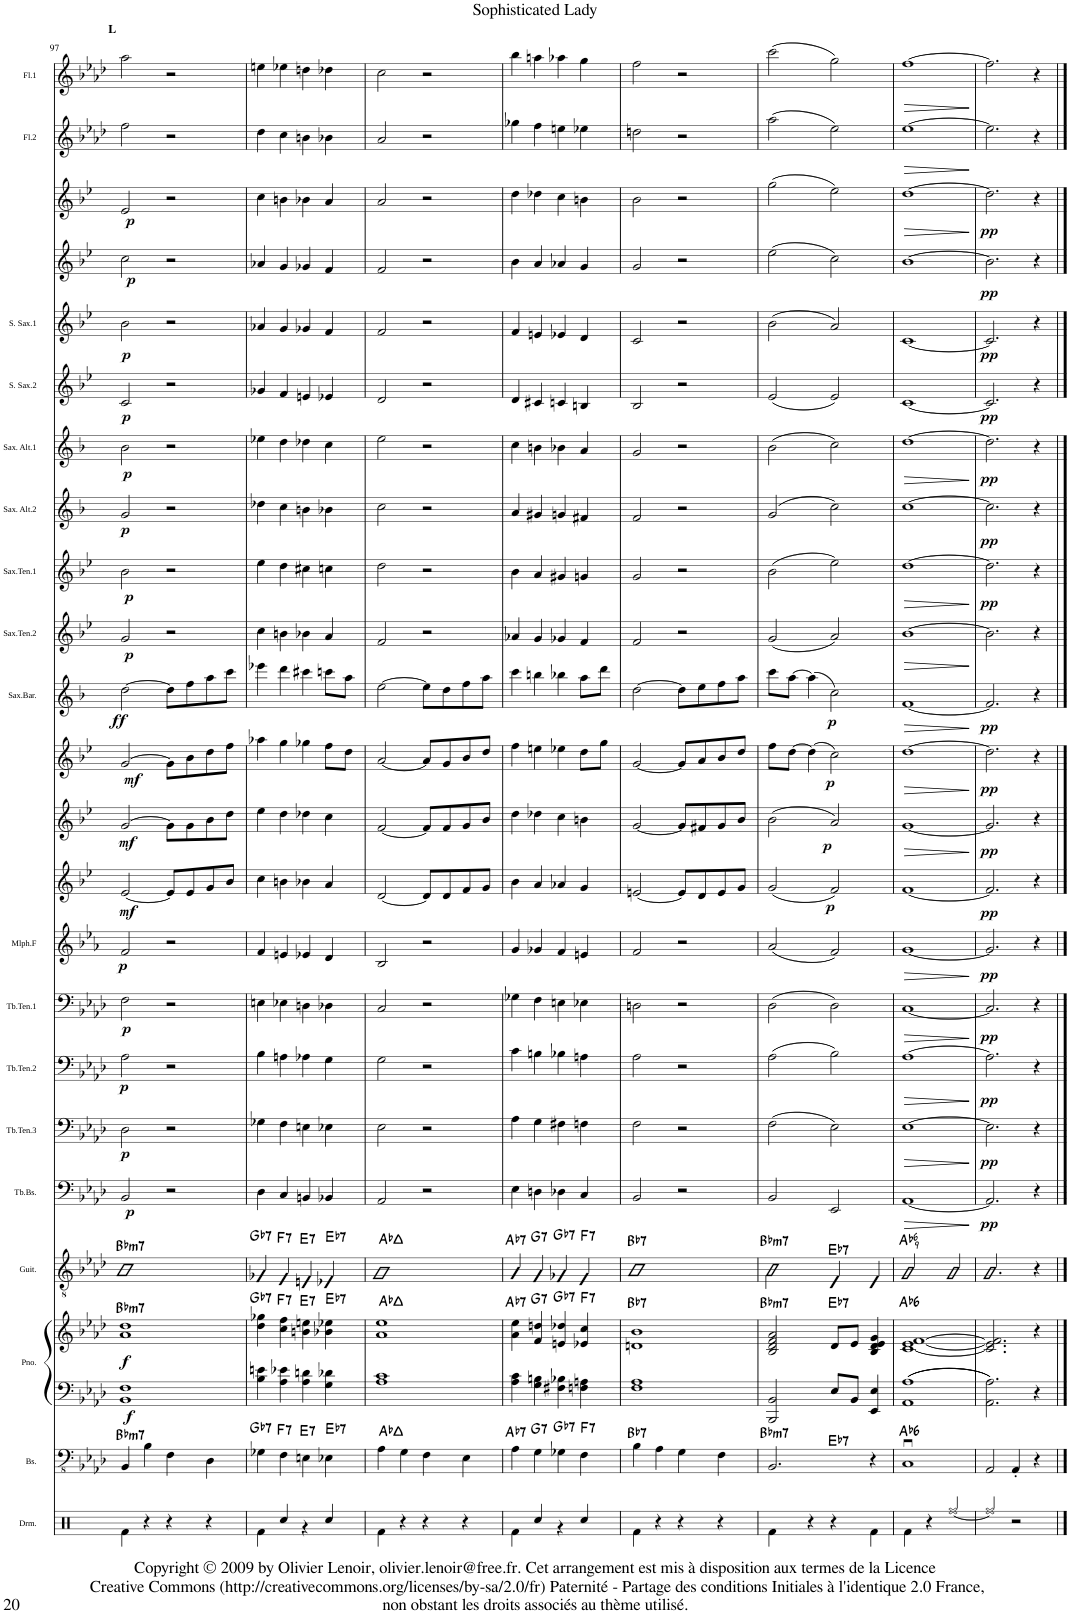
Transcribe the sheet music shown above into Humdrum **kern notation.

**kern	**kern	**harte	**kern	**kern	**dynam	**harte	**kern	**harte	**kern	**dynam	**kern	**dynam	**kern	**dynam	**kern	**dynam	**kern	**dynam	**kern	**dynam	**kern	**dynam	**kern	**dynam	**kern	**dynam	**kern	**dynam	**kern	**dynam	**kern	**dynam	**kern	**dynam	**kern	**dynam	**kern	**dynam	**kern	**dynam	**kern	**dynam	**kern	**dynam	**kern	**dynam
*part23	*part22	*part22	*part21	*part21	*part21	*part21	*part20	*part20	*part19	*part19	*part18	*part18	*part17	*part17	*part16	*part16	*part15	*part15	*part14	*part14	*part13	*part13	*part12	*part12	*part11	*part11	*part10	*part10	*part9	*part9	*part8	*part8	*part7	*part7	*part6	*part6	*part5	*part5	*part4	*part4	*part3	*part3	*part2	*part2	*part1	*part1
*staff24	*staff23	*	*staff22	*staff21	*staff21/22	*	*staff20	*	*staff19	*staff19	*staff18	*staff18	*staff17	*staff17	*staff16	*staff16	*staff15	*staff15	*staff14	*staff14	*staff13	*staff13	*staff12	*staff12	*staff11	*staff11	*staff10	*staff10	*staff9	*staff9	*staff8	*staff8	*staff7	*staff7	*staff6	*staff6	*staff5	*staff5	*staff4	*staff4	*staff3	*staff3	*staff2	*staff2	*staff1	*staff1
*I"Drums	*I"Bass	*	*I"Piano	*	*	*	*I"Guitar	*	*I"Trombone Basse	*	*I"Trombone Tenor 3	*	*I"Trombone Tenor 2	*	*I"Trombone Tenor 1	*	*I"Mellophone F	*	*I"Trumpet_Bb_3	*	*I"Trumpet_Bb_2	*	*I"Trumpet_Bb_1	*	*I"Saxophone Baryton	*	*I"Saxophone Ténor 2	*	*I"Saxophone Ténor 1	*	*I"Saxophone Alto 2	*	*I"Saxophone Alto 1	*	*I"Saxophone Soprano 2	*	*I"Saxophone Soprano 1	*	*I"Clarinette_Bb_2	*	*I"Clarinette_Bb_1	*	*I"Flûte 2	*	*I"Flûte 1	*
*I'Drm.	*I'Bs.	*	*I'Pno.	*	*	*	*I'Guit.	*	*I'Tb.Bs.	*	*I'Tb.Ten.3	*	*I'Tb.Ten.2	*	*I'Tb.Ten.1	*	*I'Mlph.F	*	*I'Tpt	*	*I'Tpt	*	*I'Tpt	*	*I'Sax.Bar.	*	*	*	*	*	*I'Sax. Alt.2	*	*I'Sax. Alt.1	*	*	*	*	*	*I'Cl	*	*I'Cl	*	*I'Fl.2	*	*I'Fl.1	*
!!LO:PB:g=z
*clefX	*clefFv4	*	*clefF4	*clefG2	*	*	*clefGv2	*	*clefF4	*	*clefF4	*	*clefF4	*	*clefF4	*	*clefG2	*	*clefG2	*	*clefG2	*	*clefG2	*	*clefG2	*	*clefG2	*	*clefG2	*	*clefG2	*	*clefG2	*	*clefG2	*	*clefG2	*	*clefG2	*	*clefG2	*	*clefG2	*	*clefG2	*
*	*	*	*	*	*	*	*	*	*	*	*	*	*	*	*	*	*Trd4c7	*	*Trd1c2	*	*Trd1c2	*	*Trd1c2	*	*Trd12c21	*	*Trd8c14	*	*Trd8c14	*	*Trd5c9	*	*Trd5c9	*	*Trd1c2	*	*Trd1c2	*	*Trd1c2	*	*Trd1c2	*	*	*	*	*
*k[]	*k[b-e-a-d-]	*	*k[b-e-a-d-]	*k[b-e-a-d-]	*	*	*k[b-e-a-d-]	*	*k[b-e-a-d-]	*	*k[b-e-a-d-]	*	*k[b-e-a-d-]	*	*k[b-e-a-d-]	*	*k[b-e-a-]	*	*k[b-e-]	*	*k[b-e-]	*	*k[b-e-]	*	*k[b-]	*	*k[b-e-]	*	*k[b-e-]	*	*k[b-]	*	*k[b-]	*	*k[b-e-]	*	*k[b-e-]	*	*k[b-e-]	*	*k[b-e-]	*	*k[b-e-a-d-]	*	*k[b-e-a-d-]	*
*M4/4	*M4/4	*	*M4/4	*M4/4	*	*	*M4/4	*	*M4/4	*	*M4/4	*	*M4/4	*	*M4/4	*	*M4/4	*	*M4/4	*	*M4/4	*	*M4/4	*	*M4/4	*	*M4/4	*	*M4/4	*	*M4/4	*	*M4/4	*	*M4/4	*	*M4/4	*	*M4/4	*	*M4/4	*	*M4/4	*	*M4/4	*
=97	=97	=97	=97	=97	=97	=97	=97	=97	=97	=97	=97	=97	=97	=97	=97	=97	=97	=97	=97	=97	=97	=97	=97	=97	=97	=97	=97	=97	=97	=97	=97	=97	=97	=97	=97	=97	=97	=97	=97	=97	=97	=97	=97	=97	=97	=97
*^	*	*	*	*	*	*	*	*	*	*	*	*	*	*	*	*	*	*	*	*	*	*	*	*	*	*	*	*	*	*	*	*	*	*	*	*	*	*	*	*	*	*	*	*	*	*
!	!	!	!	!	!	!	!	!	!	!	!	!	!	!	!	!	!	!	!	!	!	!	!	!	!	!	!	!	!	!	!	!	!	!	!	!	!	!	!	!	!	!	!	!	!	!LO:TX:a:B:t=L	!
!	!	!	!	!	!	!LO:DY:b=2	!	!	!	!	!	!	!	!	!	!	!	!	!	!	!	!	!	!	!	!	!	!	!	!	!	!	!	!	!	!	!	!	!	!	!	!	!	!	!	!	!
!	!	!	!LO:H:kt=m7	!	!	!LO:DY:n=1:b	!LO:H:kt=m7	!	!LO:H:kt=m7	!	!LO:DY:b	!	!LO:DY:b	!	!LO:DY:b	!	!LO:DY:b	!	!LO:DY:b	!	!LO:DY:b	!	!LO:DY:b	!	!LO:DY:b	!	!LO:DY:b	!	!LO:DY:b	!	!LO:DY:b	!	!LO:DY:b	!	!LO:DY:b	!	!LO:DY:b	!	!LO:DY:b	!	!LO:DY:b	!	!LO:DY:b	!	!	!	!
4ryy	4Rf\	4BBB-/	Bb:min7	1BB- 1F	1a- 1dd-	f f	Bb:min7	1B-	Bb:min7	2BB-/	p	2D-\	p	2A-\	p	2F\	p	2f/	p	[2e-/	mf	[2g/	mf	[2g/	mf	[2dd\	ff	2g/	p	2b-\	p	2g/	p	2b-\	p	2c/	p	2b-\	p	2cc\	p	2e-/	p	2ff\	.	2aa-\	.
4r	2.ryy	4BB-\	.	.	.	.	.	.	.	.	.	.	.	.	.	.	.	.	.	.	.	.	.	.	.	.	.	.	.	.	.	.	.	.	.	.	.	.	.	.	.	.	.	.	.	.	.
4r	.	4FF\	.	.	.	.	.	.	.	2r	.	2r	.	2r	.	2r	.	2r	.	8e-/L]	.	8g\L]	.	8g\L]	.	8dd\L]	.	2r	.	2r	.	2r	.	2r	.	2r	.	2r	.	2r	.	2r	.	2r	.	2r	.
.	.	.	.	.	.	.	.	.	.	.	.	.	.	.	.	.	.	.	.	8e-/	.	8g\	.	8b-\	.	8ff\	.	.	.	.	.	.	.	.	.	.	.	.	.	.	.	.	.	.	.	.	.
4r	.	4DD-\	.	.	.	.	.	.	.	.	.	.	.	.	.	.	.	.	.	8g/	.	8b-\	.	8dd\	.	8aa\	.	.	.	.	.	.	.	.	.	.	.	.	.	.	.	.	.	.	.	.	.
.	.	.	.	.	.	.	.	.	.	.	.	.	.	.	.	.	.	.	.	8b-/J	.	8dd\J	.	8ff\J	.	8ccc\J	.	.	.	.	.	.	.	.	.	.	.	.	.	.	.	.	.	.	.	.	.
=98	=98	=98	=98	=98	=98	=98	=98	=98	=98	=98	=98	=98	=98	=98	=98	=98	=98	=98	=98	=98	=98	=98	=98	=98	=98	=98	=98	=98	=98	=98	=98	=98	=98	=98	=98	=98	=98	=98	=98	=98	=98	=98	=98	=98	=98	=98	=98
*	*^	*	*	*	*	*	*	*	*	*	*	*	*	*	*	*	*	*	*	*	*	*	*	*	*	*	*	*	*	*	*	*	*	*	*	*	*	*	*	*	*	*	*	*	*	*	*
!	!	!	!	!LO:H:kt=7	!	!	!	!LO:H:kt=7	!	!LO:H:kt=7	!	!	!	!	!	!	!	!	!	!	!	!	!	!	!	!	!	!	!	!	!	!	!	!	!	!	!	!	!	!	!	!	!	!	!	!	!	!
4ryy	4ryy	4Rf\	4GG-X\	Gb:7	4B-\ 4en\	4dd-\ 4gg-X\	.	Gb:7	4G-X/	Gb:7	4D-\	.	4G-X\	.	4B-\	.	4En\	.	4f/	.	4cc\	.	4ee-\	.	4aa-X\	.	4eee-X\	.	4cc\	.	4ee-\	.	4dd-X\	.	4ee-X\	.	4g-X/	.	4a-X/	.	4a-X/	.	4cc\	.	4dd-\	.	4een\	.
!	!	!	!	!LO:H:kt=7	!	!	!	!LO:H:kt=7	!	!LO:H:kt=7	!	!	!	!	!	!	!	!	!	!	!	!	!	!	!	!	!	!	!	!	!	!	!	!	!	!	!	!	!	!	!	!	!	!	!	!	!	!
4ryy	4Rcc/	2.ryy	4FF\	F:7	4A-\ 4e-X\	4cc\ 4ff\	.	F:7	4F/	F:7	4C/	.	4F\	.	4An\	.	4E-X\	.	4en/	.	4bn\	.	4dd\	.	4gg\	.	4ddd\	.	4bn\	.	4dd\	.	4cc\	.	4dd\	.	4f/	.	4g/	.	4g/	.	4bn\	.	4cc\	.	4ee-X\	.
!	!	!	!	!LO:H:kt=7	!	!	!	!LO:H:kt=7	!	!LO:H:kt=7	!	!	!	!	!	!	!	!	!	!	!	!	!	!	!	!	!	!	!	!	!	!	!	!	!	!	!	!	!	!	!	!	!	!	!	!	!	!
4ryy	4r	.	4EEn\	E:7	4A-\ 4dn\	4bn\ 4een\	.	E:7	4En/	E:7	4BBn/	.	4En\	.	4A-X\	.	4Dn\	.	4e-X/	.	4b-X\	.	4dd-X\	.	4gg-X\	.	4ccc#X\	.	4b-X\	.	4cc#X\	.	4bn\	.	4dd-X\	.	4en/	.	4g-X/	.	4g-X/	.	4b-X\	.	4bn\	.	4ddn\	.
!	!	!	!	!LO:H:kt=7	!	!	!	!LO:H:kt=7	!	!LO:H:kt=7	!	!	!	!	!	!	!	!	!	!	!	!	!	!	!	!	!	!	!	!	!	!	!	!	!	!	!	!	!	!	!	!	!	!	!	!	!	!
4ryy	4Rcc/	.	4EE-X\	Eb:7	4G\ 4d-X\	4b-X\ 4ee-X\	.	Eb:7	4E-X/	Eb:7	4BB-X/	.	4E-X\	.	4G\	.	4D-X\	.	4d/	.	4a/	.	4cc\	.	8ff\L	.	8cccn\L	.	4a/	.	4ccn\	.	4b-X\	.	4cc\	.	4e-X/	.	4f/	.	4f/	.	4a/	.	4b-X\	.	4dd-X\	.
.	.	.	.	.	.	.	.	.	.	.	.	.	.	.	.	.	.	.	.	.	.	.	.	.	8dd\J	.	8aa\J	.	.	.	.	.	.	.	.	.	.	.	.	.	.	.	.	.	.	.	.	.
*	*v	*v	*	*	*	*	*	*	*	*	*	*	*	*	*	*	*	*	*	*	*	*	*	*	*	*	*	*	*	*	*	*	*	*	*	*	*	*	*	*	*	*	*	*	*	*	*	*
=99	=99	=99	=99	=99	=99	=99	=99	=99	=99	=99	=99	=99	=99	=99	=99	=99	=99	=99	=99	=99	=99	=99	=99	=99	=99	=99	=99	=99	=99	=99	=99	=99	=99	=99	=99	=99	=99	=99	=99	=99	=99	=99	=99	=99	=99	=99	=99
4ryy	4Rf\	4AA-\	Ab:maj	1A- 1c	1a- 1ee-	.	Ab:maj	1A-	Ab:maj	2AA-/	.	2E-\	.	2G\	.	2C/	.	2B-/	.	[2d/	.	[2f/	.	[2a/	.	[2ee\	.	2f/	.	2dd\	.	2cc\	.	2ee\	.	2d/	.	2f/	.	2f/	.	2a/	.	2a-/	.	2cc\	.
4r	2.ryy	4GG\	.	.	.	.	.	.	.	.	.	.	.	.	.	.	.	.	.	.	.	.	.	.	.	.	.	.	.	.	.	.	.	.	.	.	.	.	.	.	.	.	.	.	.	.	.
4r	.	4FF\	.	.	.	.	.	.	.	2r	.	2r	.	2r	.	2r	.	2r	.	8d/L]	.	8f/L]	.	8a/L]	.	8ee\L]	.	2r	.	2r	.	2r	.	2r	.	2r	.	2r	.	2r	.	2r	.	2r	.	2r	.
.	.	.	.	.	.	.	.	.	.	.	.	.	.	.	.	.	.	.	.	8d/	.	8f/	.	8g/	.	8dd\	.	.	.	.	.	.	.	.	.	.	.	.	.	.	.	.	.	.	.	.	.
4r	.	4EE-\	.	.	.	.	.	.	.	.	.	.	.	.	.	.	.	.	.	8f/	.	8g/	.	8b-/	.	8ff\	.	.	.	.	.	.	.	.	.	.	.	.	.	.	.	.	.	.	.	.	.
.	.	.	.	.	.	.	.	.	.	.	.	.	.	.	.	.	.	.	.	8g/J	.	8b-/J	.	8dd/J	.	8aa\J	.	.	.	.	.	.	.	.	.	.	.	.	.	.	.	.	.	.	.	.	.
=100	=100	=100	=100	=100	=100	=100	=100	=100	=100	=100	=100	=100	=100	=100	=100	=100	=100	=100	=100	=100	=100	=100	=100	=100	=100	=100	=100	=100	=100	=100	=100	=100	=100	=100	=100	=100	=100	=100	=100	=100	=100	=100	=100	=100	=100	=100	=100
*	*^	*	*	*	*	*	*	*	*	*	*	*	*	*	*	*	*	*	*	*	*	*	*	*	*	*	*	*	*	*	*	*	*	*	*	*	*	*	*	*	*	*	*	*	*	*	*
!	!	!	!	!LO:H:kt=7	!	!	!	!LO:H:kt=7	!	!LO:H:kt=7	!	!	!	!	!	!	!	!	!	!	!	!	!	!	!	!	!	!	!	!	!	!	!	!	!	!	!	!	!	!	!	!	!	!	!	!	!	!
4ryy	4ryy	4Rf\	4AA-\	Ab:7	4A-\ 4c\	4a-\ 4ee-\	.	Ab:7	4A-/	Ab:7	4E-\	.	4A-\	.	4c\	.	4G-X\	.	4g/	.	4b-\	.	4dd\	.	4ff\	.	4ccc\	.	4a-X/	.	4b-\	.	4a/	.	4cc\	.	4d/	.	4f/	.	4b-\	.	4dd\	.	4gg-X\	.	4bb-\	.
!	!	!	!	!LO:H:kt=7	!	!	!	!LO:H:kt=7	!	!LO:H:kt=7	!	!	!	!	!	!	!	!	!	!	!	!	!	!	!	!	!	!	!	!	!	!	!	!	!	!	!	!	!	!	!	!	!	!	!	!	!	!
4ryy	4Rcc/	2.ryy	4GG\	G:7	4G\ 4Bn\	4f/ 4ddn/	.	G:7	4G/	G:7	4Dn\	.	4G\	.	4Bn\	.	4F\	.	4g-X/	.	4a/	.	4dd-X\	.	4een\	.	4bbn\	.	4g/	.	4a/	.	4g#X/	.	4bn\	.	4c#X/	.	4en/	.	4a/	.	4dd-X\	.	4ff\	.	4aan\	.
!	!	!	!	!LO:H:kt=7	!	!	!	!LO:H:kt=7	!	!LO:H:kt=7	!	!	!	!	!	!	!	!	!	!	!	!	!	!	!	!	!	!	!	!	!	!	!	!	!	!	!	!	!	!	!	!	!	!	!	!	!	!
4ryy	4r	.	4GG-X\	Gb:7	4F#X\ 4B-X\	4en/ 4dd-X/	.	Gb:7	4G-X/	Gb:7	4D-X\	.	4F#X\	.	4B-X\	.	4En\	.	4f/	.	4a-X/	.	4cc\	.	4ee-X\	.	4bb-X\	.	4g-X/	.	4g#X/	.	4gn/	.	4b-X\	.	4cn/	.	4e-X/	.	4a-X/	.	4cc\	.	4een\	.	4aa-X\	.
!	!	!	!	!LO:H:kt=7	!	!	!	!LO:H:kt=7	!	!LO:H:kt=7	!	!	!	!	!	!	!	!	!	!	!	!	!	!	!	!	!	!	!	!	!	!	!	!	!	!	!	!	!	!	!	!	!	!	!	!	!	!
4ryy	4Rcc/	.	4FF\	F:7	4Fn\ 4An\	4e-X/ 4cc/	.	F:7	4F/	F:7	4C/	.	4Fn\	.	4An\	.	4E-X\	.	4en/	.	4g/	.	4bn\	.	8dd\L	.	8aa\L	.	4f/	.	4gn/	.	4f#X/	.	4a/	.	4Bn/	.	4d/	.	4g/	.	4bn\	.	4ee-X\	.	4gg\	.
.	.	.	.	.	.	.	.	.	.	.	.	.	.	.	.	.	.	.	.	.	.	.	.	.	8gg\J	.	8ddd\J	.	.	.	.	.	.	.	.	.	.	.	.	.	.	.	.	.	.	.	.	.
*	*v	*v	*	*	*	*	*	*	*	*	*	*	*	*	*	*	*	*	*	*	*	*	*	*	*	*	*	*	*	*	*	*	*	*	*	*	*	*	*	*	*	*	*	*	*	*	*	*
=101	=101	=101	=101	=101	=101	=101	=101	=101	=101	=101	=101	=101	=101	=101	=101	=101	=101	=101	=101	=101	=101	=101	=101	=101	=101	=101	=101	=101	=101	=101	=101	=101	=101	=101	=101	=101	=101	=101	=101	=101	=101	=101	=101	=101	=101	=101	=101
!	!	!	!LO:H:kt=7	!	!	!	!LO:H:kt=7	!	!LO:H:kt=7	!	!	!	!	!	!	!	!	!	!	!	!	!	!	!	!	!	!	!	!	!	!	!	!	!	!	!	!	!	!	!	!	!	!	!	!	!	!
4ryy	4Rf\	4BB-\	Bb:7	1F 1A-	1dn 1b-	.	Bb:7	1B-	Bb:7	2BB-/	.	2F\	.	2A-\	.	2Dn\	.	2f/	.	[2en/	.	[2g/	.	[2g/	.	[2dd\	.	2f/	.	2g/	.	2f/	.	2g/	.	2B-/	.	2c/	.	2g/	.	2b-\	.	2ddn\	.	2ff\	.
4r	2.ryy	4AA-\	.	.	.	.	.	.	.	.	.	.	.	.	.	.	.	.	.	.	.	.	.	.	.	.	.	.	.	.	.	.	.	.	.	.	.	.	.	.	.	.	.	.	.	.	.
4r	.	4GG\	.	.	.	.	.	.	.	2r	.	2r	.	2r	.	2r	.	2r	.	8e/L]	.	8g/L]	.	8g/L]	.	8dd\L]	.	2r	.	2r	.	2r	.	2r	.	2r	.	2r	.	2r	.	2r	.	2r	.	2r	.
.	.	.	.	.	.	.	.	.	.	.	.	.	.	.	.	.	.	.	.	8d/	.	8f#X/	.	8a/	.	8ee\	.	.	.	.	.	.	.	.	.	.	.	.	.	.	.	.	.	.	.	.	.
4r	.	4FF\	.	.	.	.	.	.	.	.	.	.	.	.	.	.	.	.	.	8e/	.	8g/	.	8b-/	.	8ff\	.	.	.	.	.	.	.	.	.	.	.	.	.	.	.	.	.	.	.	.	.
.	.	.	.	.	.	.	.	.	.	.	.	.	.	.	.	.	.	.	.	8g/J	.	8b-/J	.	8dd/J	.	8aa\J	.	.	.	.	.	.	.	.	.	.	.	.	.	.	.	.	.	.	.	.	.
=102	=102	=102	=102	=102	=102	=102	=102	=102	=102	=102	=102	=102	=102	=102	=102	=102	=102	=102	=102	=102	=102	=102	=102	=102	=102	=102	=102	=102	=102	=102	=102	=102	=102	=102	=102	=102	=102	=102	=102	=102	=102	=102	=102	=102	=102	=102	=102
*	*^	*	*	*	*	*	*	*	*	*	*	*	*	*	*	*	*	*	*	*	*	*	*	*	*	*	*	*	*	*	*	*	*	*	*	*	*	*	*	*	*	*	*	*	*	*	*
!	!	!	!	!LO:H:kt=m7	!	!	!	!LO:H:kt=m7	!	!LO:H:kt=m7	!	!	!	!	!	!	!	!	!	!	!	!	!	!	!	!	!	!	!	!	!	!	!	!	!	!	!	!	!	!	!	!	!	!	!	!	!	!
*	*	*	*^	*	*	*	*	*	*	*	*	*	*	*	*	*	*	*	*	*	*	*	*	*	*	*	*	*	*	*	*	*	*	*	*	*	*	*	*	*	*	*	*	*	*	*	*	*
4ryy	2.ryy	4Rf\	2.BBB-/	2ryy	Bb:min7	2BBB-/ 2BB-/	2B-/ 2d-/ 2f/ 2a-/	.	Bb:min7	2B-\	Bb:min7	2BB-/	.	(2F\	.	(2A-\	.	(2D-\	.	(2a-/	.	(2g/	.	(2b-\	.	8ff\L	.	8ccc\L	.	(2g/	.	(2b-\	.	(2g/	.	(2b-\	.	(2e-/	.	(2b-\	.	(2ee-\	.	(2gg\	.	(2aa-\	.	(2ccc\	.
.	.	.	.	.	.	.	.	.	.	.	.	.	.	.	.	.	.	.	.	.	.	.	.	.	.	[8dd\J	.	[8aa\J	.	.	.	.	.	.	.	.	.	.	.	.	.	.	.	.	.	.	.	.	.
4r	.	2.ryy	.	.	.	.	.	.	.	.	.	.	.	.	.	.	.	.	.	.	.	.	.	.	.	(4dd\]	.	(4aa\]	.	.	.	.	.	.	.	.	.	.	.	.	.	.	.	.	.	.	.	.	.
!	!	!	!	!	!LO:H:kt=7	!	!	!	!LO:H:kt=7	!	!LO:H:kt=7	!	!	!	!	!	!	!	!	!	!	!	!LO:DY:b	!	!LO:DY:b	!	!LO:DY:b	!	!LO:DY:b	!	!	!	!	!	!	!	!	!	!	!	!	!	!	!	!	!	!	!	!
4r	.	.	.	2ryy	Eb:7	8E-/L	8d-/L	.	Eb:7	4E-/	Eb:7	2EE-/	.	2E-\)	.	2B-\)	.	2D-\)	.	2f/)	.	2f/)	p	2a/)	p	2cc\)	p	2cc\)	p	2a/)	.	2ee-\)	.	2cc\)	.	2cc\)	.	2e-/)	.	2a/)	.	2cc\)	.	2ee-\)	.	2ee-\)	.	2gg\)	.
.	.	.	.	.	.	8BB-/J	8e-/J	.	.	.	.	.	.	.	.	.	.	.	.	.	.	.	.	.	.	.	.	.	.	.	.	.	.	.	.	.	.	.	.	.	.	.	.	.	.	.	.	.	.
4ryy	4Rf\	.	4r	.	.	4EE-/ 4E-/	4B-/ 4d-/ 4e-/ 4g/	.	.	4E-/	.	.	.	.	.	.	.	.	.	.	.	.	.	.	.	.	.	.	.	.	.	.	.	.	.	.	.	.	.	.	.	.	.	.	.	.	.	.	.
*	*v	*v	*	*	*	*	*	*	*	*	*	*	*	*	*	*	*	*	*	*	*	*	*	*	*	*	*	*	*	*	*	*	*	*	*	*	*	*	*	*	*	*	*	*	*	*	*	*	*
=103	=103	=103	=103	=103	=103	=103	=103	=103	=103	=103	=103	=103	=103	=103	=103	=103	=103	=103	=103	=103	=103	=103	=103	=103	=103	=103	=103	=103	=103	=103	=103	=103	=103	=103	=103	=103	=103	=103	=103	=103	=103	=103	=103	=103	=103	=103	=103	=103
!	!	!	!	!LO:H:kt=6	!	!	!	!LO:H:kt=6	!	!LO:H:kt=6	!	!LO:HP:b	!	!LO:HP:b	!	!LO:HP:b	!	!LO:HP:b	!	!LO:HP:b	!	!	!	!LO:HP:b	!	!LO:HP:b	!	!LO:HP:b	!	!LO:HP:b	!	!LO:HP:b	!	!	!	!LO:HP:b	!	!	!	!	!	!	!	!LO:HP:b	!	!LO:HP:b	!	!LO:HP:b
*	*	*v	*v	*	*	*	*	*	*	*	*	*	*	*	*	*	*	*	*	*	*	*	*	*	*	*	*	*	*	*	*	*	*	*	*	*	*	*	*	*	*	*	*	*	*	*	*	*
4ryy	4Rf\	1CCu	Ab:maj6	1AA- 1A-	[1c [1e- [1f	.	Ab:maj6	2A-/	Ab:maj6(9)	[1AA-	>	[1E-	>	[1A-	>	[1C	>	[1g	>	[1f	.	[1g	>	[1dd	>	[1f	>	[1b-	>	[1dd	>	[1cc	.	[1dd	>	[1c	.	[1c	.	[1b-	.	[1dd	>	[1ee-	>	[1ff	>
4r	2.ryy	.	.	.	.	.	.	.	.	.	.	.	.	.	.	.	.	.	.	.	.	.	.	.	.	.	.	.	.	.	.	.	.	.	.	.	.	.	.	.	.	.	.	.	.	.	.
[2Rff/	.	.	.	.	.	.	.	2A-/	.	.	.	.	.	.	.	.	.	.	.	.	.	.	.	.	.	.	.	.	.	.	.	.	.	.	.	.	.	.	.	.	.	.	.	.	.	.	.
*v	*v	*	*	*	*	*	*	*	*	*	*	*	*	*	*	*	*	*	*	*	*	*	*	*	*	*	*	*	*	*	*	*	*	*	*	*	*	*	*	*	*	*	*	*	*	*	*
.	.	.	.	.	.	.	.	.	.	]	.	]	.	]	.	]	.	]	.	.	.	]	.	]	.	]	.	]	.	]	.	.	.	]	.	.	.	.	.	.	.	]	.	]	.	]
=104	=104	=104	=104	=104	=104	=104	=104	=104	=104	=104	=104	=104	=104	=104	=104	=104	=104	=104	=104	=104	=104	=104	=104	=104	=104	=104	=104	=104	=104	=104	=104	=104	=104	=104	=104	=104	=104	=104	=104	=104	=104	=104	=104	=104	=104	=104
!	!	!	!	!	!	!	!	!	!	!LO:DY:b	!	!LO:DY:b	!	!LO:DY:b	!	!LO:DY:b	!	!LO:DY:b	!	!LO:DY:b	!	!LO:DY:b	!	!LO:DY:b	!	!LO:DY:b	!	!	!	!LO:DY:b	!	!LO:DY:b	!	!LO:DY:b	!	!LO:DY:b	!	!LO:DY:b	!	!LO:DY:b	!	!LO:DY:b	!	!	!	!
2Rff/]	2AAA-/	.	2.AA-\ 2.A-\	2.c/] 2.e-/] 2.f/]	.	.	2.A-/	.	2.AA-/]	pp	2.E-\]	pp	2.A-\]	pp	2.C/]	pp	2.g/]	pp	2.f/]	pp	2.g/]	pp	2.dd\]	pp	2.f/]	pp	2.b-\]	.	2.dd\]	pp	2.cc\]	pp	2.dd\]	pp	2.c/]	pp	2.c/]	pp	2.b-\]	pp	2.dd\]	pp	2.ee-\]	.	2.ff\]	.
2r	4AAA-'/	.	.	.	.	.	.	.	.	.	.	.	.	.	.	.	.	.	.	.	.	.	.	.	.	.	.	.	.	.	.	.	.	.	.	.	.	.	.	.	.	.	.	.	.	.
.	4r	.	4r	4r	.	.	4r	.	4r	.	4r	.	4r	.	4r	.	4r	.	4r	.	4r	.	4r	.	4r	.	4r	.	4r	.	4r	.	4r	.	4r	.	4r	.	4r	.	4r	.	4r	.	4r	.
==	==	==	==	==	==	==	==	==	==	==	==	==	==	==	==	==	==	==	==	==	==	==	==	==	==	==	==	==	==	==	==	==	==	==	==	==	==	==	==	==	==	==	==	==	==	==
*-	*-	*-	*-	*-	*-	*-	*-	*-	*-	*-	*-	*-	*-	*-	*-	*-	*-	*-	*-	*-	*-	*-	*-	*-	*-	*-	*-	*-	*-	*-	*-	*-	*-	*-	*-	*-	*-	*-	*-	*-	*-	*-	*-	*-	*-	*-
